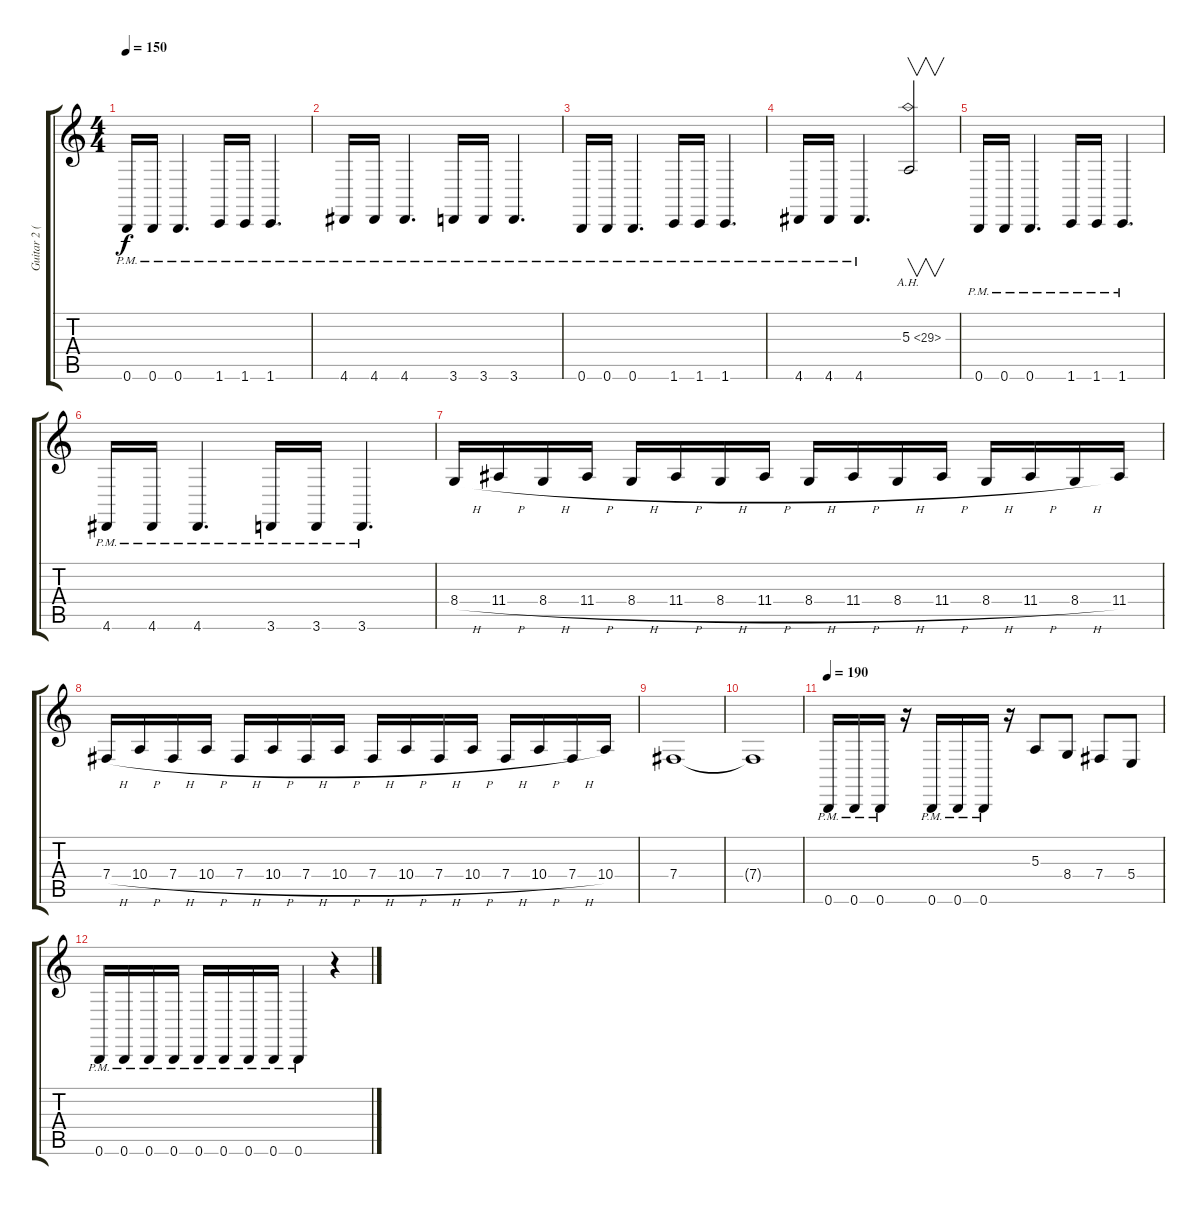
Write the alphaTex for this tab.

\track ("Guitar 2 (Left)" "Guitar 2 (") {solo instrument brightacousticpiano}
\staff {score tabs}
\tuning (Db4 Ab3 E3 B2 Gb2 B1) {hide}
\ts (4 4)
\tempo 150
\clef g2
\ks c
0.6{pm}.16{dy f} 0.6{pm}.16 0.6{pm}.4{d} 1.6{pm}.16 1.6{pm}.16 1.6{pm}.4{d} |
4.6{pm}.16 4.6{pm}.16 4.6{pm}.4{d} 3.6{pm}.16 3.6{pm}.16 3.6{pm}.4{d} |
0.6{pm}.16 0.6{pm}.16 0.6{pm}.4{d} 1.6{pm}.16 1.6{pm}.16 1.6{pm}.4{d} |
4.6{pm}.16 4.6{pm}.16 4.6{pm}.4{d} 5.3{ah 24}.2{v} |
0.6{pm}.16 0.6{pm}.16 0.6{pm}.4{d} 1.6{pm}.16 1.6{pm}.16 1.6{pm}.4{d} |
4.6{pm}.16 4.6{pm}.16 4.6{pm}.4{d} 3.6{pm}.16 3.6{pm}.16 3.6{pm}.4{d} |
8.4{h}.16 11.4{h}.16 8.4{h}.16 11.4{h}.16 8.4{h}.16 11.4{h}.16 8.4{h}.16 11.4{h}.16 8.4{h}.16 11.4{h}.16 8.4{h}.16 11.4{h}.16 8.4{h}.16 11.4{h}.16 8.4{h}.16 11.4.16 |
7.4{h}.16 10.4{h}.16 7.4{h}.16 10.4{h}.16 7.4{h}.16 10.4{h}.16 7.4{h}.16 10.4{h}.16 7.4{h}.16 10.4{h}.16 7.4{h}.16 10.4{h}.16 7.4{h}.16 10.4{h}.16 7.4{h}.16 10.4.16 |
7.4.1{volume 3} |
7.4{t}.1 |
\tempo 190
0.6{pm}.16{volume 16} 0.6{pm}.16 0.6{pm}.16 r.16 0.6{pm}.16 0.6{pm}.16 0.6{pm}.16 r.16 5.3.8 8.4.8 7.4.8 5.4.8 |
0.6{pm}.16 0.6{pm}.16 0.6{pm}.16 0.6{pm}.16 0.6{pm}.16 0.6{pm}.16 0.6{pm}.16 0.6{pm}.16 0.6{pm}.4 r.4
